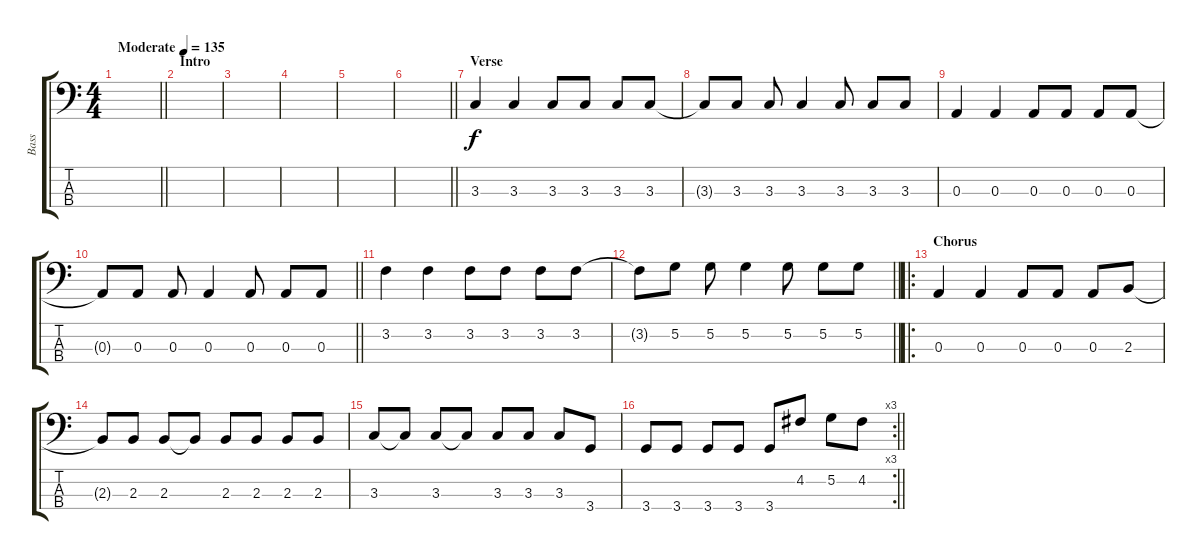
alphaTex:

\track ("Bass" "Bass") {instrument electricbasspick}
\staff {score tabs}
\tuning (G2 D2 A1 E1) {hide}
\ts (4 4)
\tempo (135 "Moderate")
\clef f4
\barLineRight lightlight
\ks c
|
\section ("" "Intro")
|
|
|
|
\barLineRight lightlight
|
\section ("" "Verse")
3.3.4 3.3.4 3.3.8 3.3.8 3.3.8 3.3.8 |
3.3{t}.8 3.3.8 3.3.8 3.3.4 3.3.8 3.3.8 3.3.8 |
0.3.4 0.3.4 0.3.8 0.3.8 0.3.8 0.3.8 |
\barLineRight lightlight
0.3{t}.8 0.3.8 0.3.8 0.3.4 0.3.8 0.3.8 0.3.8 |
3.2.4 3.2.4 3.2.8 3.2.8 3.2.8 3.2.8 |
\barLineRight lightlight
3.2{t}.8 5.2.8 5.2.8 5.2.4 5.2.8 5.2.8 5.2.8 |
\ro
\section ("" "Chorus")
0.3.4 0.3.4 0.3.8 0.3.8 0.3.8 2.3.8 |
2.3{t}.8 2.3.8 2.3.8 2.3{t}.8 2.3.8 2.3.8 2.3.8 2.3.8 |
3.3.8 3.3{t}.8 3.3.8 3.3{t}.8 3.3.8 3.3.8 3.3.8 3.4.8 |
\rc 3
\barLineRight lightlight
3.4.8 3.4.8 3.4.8 3.4.8 3.4.8 4.2.8 5.2.8 4.2.8
